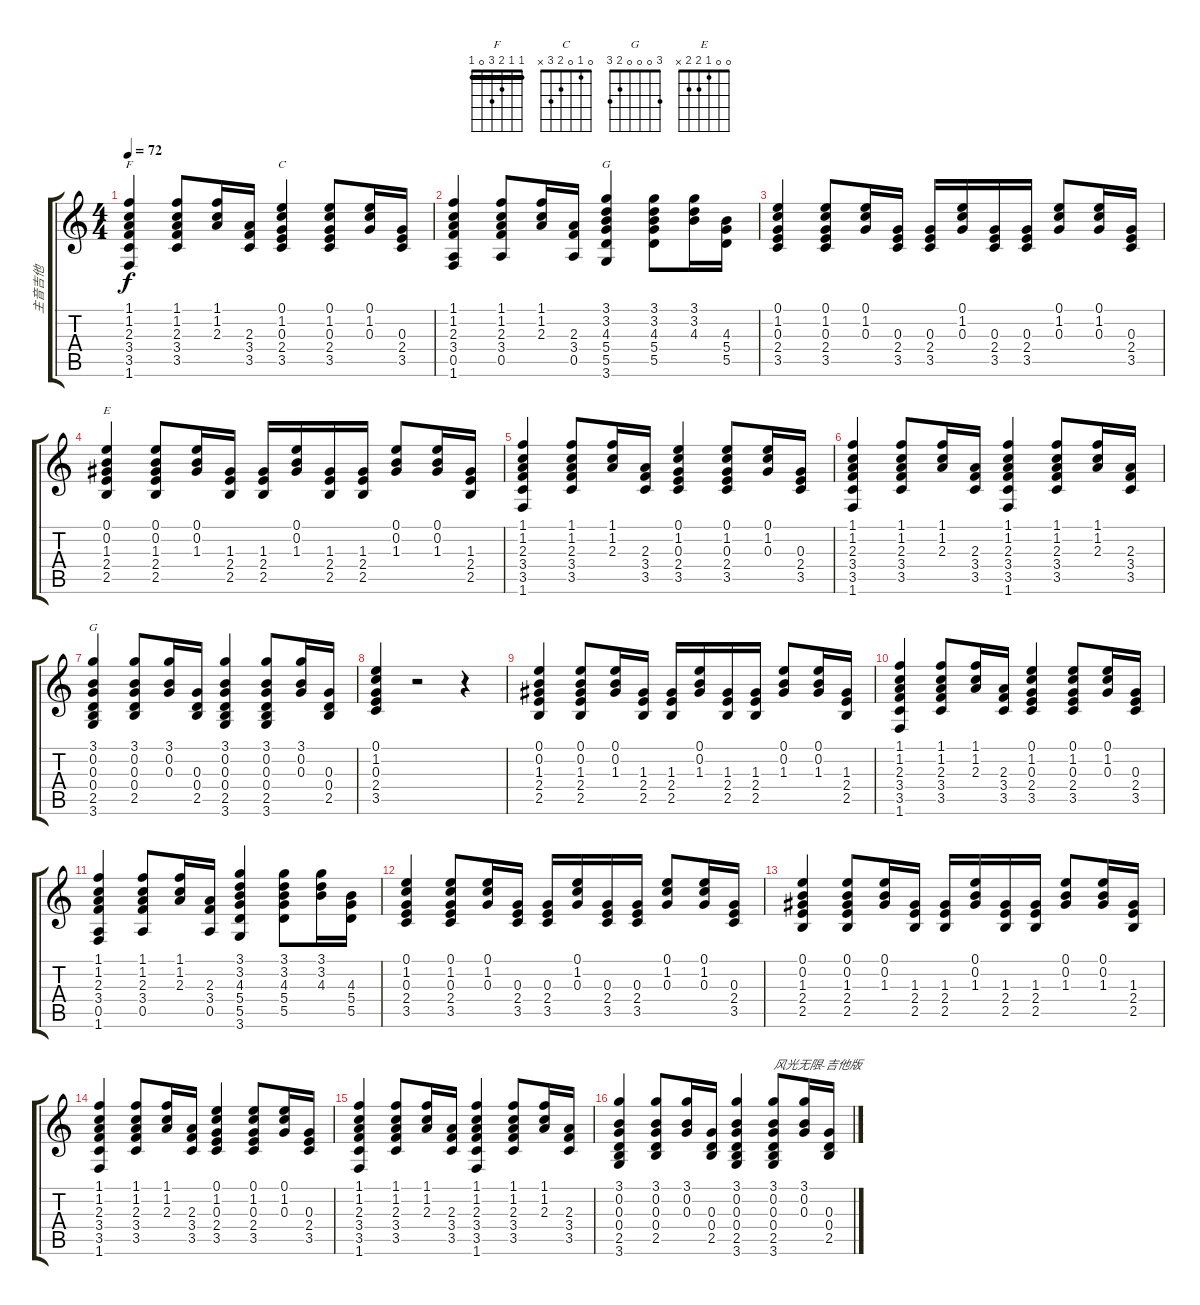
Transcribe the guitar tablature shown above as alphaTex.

\track ("主音吉他" "主音吉他") {instrument distortionguitar}
\staff {score tabs}
\tuning (E4 B3 G3 D3 A2 E2) {hide}
\chord ("F" 1 1 2 3 0 1) {barre 1}
\chord ("C" 0 1 0 2 3 x)
\chord ("G" 3 3 4 5 5 3) {barre 3}
\chord ("E" 0 0 1 2 2 x)
\chord ("G" 3 0 0 0 2 3)
\ts (4 4)
\tempo 72
\clef g2
\ks c
(1.1 1.2 2.3 3.4 3.5 1.6).4{ch "F" dy f} (1.1 1.2 2.3 3.4 3.5).8 (1.1 1.2 2.3).16 (2.3 3.4 3.5).16 (0.1 1.2 0.3 2.4 3.5).4{ch "C"} (0.1 1.2 0.3 2.4 3.5).8 (0.1 1.2 0.3).16 (0.3 2.4 3.5).16 |
(1.1 1.2 2.3 3.4 0.5 1.6).4 (1.1 1.2 2.3 3.4 0.5).8 (1.1 1.2 2.3).16 (2.3 3.4 0.5).16 (3.1 3.2 4.3 5.4 5.5 3.6).4{ch "G"} (3.1 3.2 4.3 5.4 5.5).8 (3.1 3.2 4.3).16 (4.3 5.4 5.5).16 |
(0.1 1.2 0.3 2.4 3.5).4 (0.1 1.2 0.3 2.4 3.5).8 (0.1 1.2 0.3).16 (0.3 2.4 3.5).16 (0.3 2.4 3.5).16 (0.1 1.2 0.3).16 (0.3 2.4 3.5).16 (0.3 2.4 3.5).16 (0.1 1.2 0.3).8 (0.1 1.2 0.3).16 (0.3 2.4 3.5).16 |
(0.1 0.2 1.3 2.4 2.5).4{ch "E"} (0.1 0.2 1.3 2.4 2.5).8 (0.1 0.2 1.3).16 (1.3 2.4 2.5).16 (1.3 2.4 2.5).16 (0.1 0.2 1.3).16 (1.3 2.4 2.5).16 (1.3 2.4 2.5).16 (0.1 0.2 1.3).8 (0.1 0.2 1.3).16 (1.3 2.4 2.5).16 |
(1.1 1.2 2.3 3.4 3.5 1.6).4 (1.1 1.2 2.3 3.4 3.5).8 (1.1 1.2 2.3).16 (2.3 3.4 3.5).16 (0.1 1.2 0.3 2.4 3.5).4 (0.1 1.2 0.3 2.4 3.5).8 (0.1 1.2 0.3).16 (0.3 2.4 3.5).16 |
(1.1 1.2 2.3 3.4 3.5 1.6).4 (1.1 1.2 2.3 3.4 3.5).8 (1.1 1.2 2.3).16 (2.3 3.4 3.5).16 (1.1 1.2 2.3 3.4 3.5 1.6).4 (1.1 1.2 2.3 3.4 3.5).8 (1.1 1.2 2.3).16 (2.3 3.4 3.5).16 |
(3.1 0.2 0.3 0.4 2.5 3.6).4{ch "G"} (3.1 0.2 0.3 0.4 2.5).8 (3.1 0.2 0.3).16 (0.3 0.4 2.5).16 (3.1 0.2 0.3 0.4 2.5 3.6).4 (3.1 0.2 0.3 0.4 2.5 3.6).8 (3.1 0.2 0.3).16 (0.3 0.4 2.5).16 |
(0.1 1.2 0.3 2.4 3.5).4 r.2 r.4 |
(0.1 0.2 1.3 2.4 2.5).4 (0.1 0.2 1.3 2.4 2.5).8 (0.1 0.2 1.3).16 (1.3 2.4 2.5).16 (1.3 2.4 2.5).16 (0.1 0.2 1.3).16 (1.3 2.4 2.5).16 (1.3 2.4 2.5).16 (0.1 0.2 1.3).8 (0.1 0.2 1.3).16 (1.3 2.4 2.5).16 |
(1.1 1.2 2.3 3.4 3.5 1.6).4 (1.1 1.2 2.3 3.4 3.5).8 (1.1 1.2 2.3).16 (2.3 3.4 3.5).16 (0.1 1.2 0.3 2.4 3.5).4 (0.1 1.2 0.3 2.4 3.5).8 (0.1 1.2 0.3).16 (0.3 2.4 3.5).16 |
(1.1 1.2 2.3 3.4 0.5 1.6).4 (1.1 1.2 2.3 3.4 0.5).8 (1.1 1.2 2.3).16 (2.3 3.4 0.5).16 (3.1 3.2 4.3 5.4 5.5 3.6).4 (3.1 3.2 4.3 5.4 5.5).8 (3.1 3.2 4.3).16 (4.3 5.4 5.5).16 |
(0.1 1.2 0.3 2.4 3.5).4 (0.1 1.2 0.3 2.4 3.5).8 (0.1 1.2 0.3).16 (0.3 2.4 3.5).16 (0.3 2.4 3.5).16 (0.1 1.2 0.3).16 (0.3 2.4 3.5).16 (0.3 2.4 3.5).16 (0.1 1.2 0.3).8 (0.1 1.2 0.3).16 (0.3 2.4 3.5).16 |
(0.1 0.2 1.3 2.4 2.5).4 (0.1 0.2 1.3 2.4 2.5).8 (0.1 0.2 1.3).16 (1.3 2.4 2.5).16 (1.3 2.4 2.5).16 (0.1 0.2 1.3).16 (1.3 2.4 2.5).16 (1.3 2.4 2.5).16 (0.1 0.2 1.3).8 (0.1 0.2 1.3).16 (1.3 2.4 2.5).16 |
(1.1 1.2 2.3 3.4 3.5 1.6).4 (1.1 1.2 2.3 3.4 3.5).8 (1.1 1.2 2.3).16 (2.3 3.4 3.5).16 (0.1 1.2 0.3 2.4 3.5).4 (0.1 1.2 0.3 2.4 3.5).8 (0.1 1.2 0.3).16 (0.3 2.4 3.5).16 |
(1.1 1.2 2.3 3.4 3.5 1.6).4 (1.1 1.2 2.3 3.4 3.5).8 (1.1 1.2 2.3).16 (2.3 3.4 3.5).16 (1.1 1.2 2.3 3.4 3.5 1.6).4 (1.1 1.2 2.3 3.4 3.5).8 (1.1 1.2 2.3).16 (2.3 3.4 3.5).16 |
(3.1 0.2 0.3 0.4 2.5 3.6).4 (3.1 0.2 0.3 0.4 2.5).8 (3.1 0.2 0.3).16 (0.3 0.4 2.5).16 (3.1 0.2 0.3 0.4 2.5 3.6).4 (3.1 0.2 0.3 0.4 2.5 3.6).8{txt "风光无限-吉他版"} (3.1 0.2 0.3).16 (0.3 0.4 2.5).16
